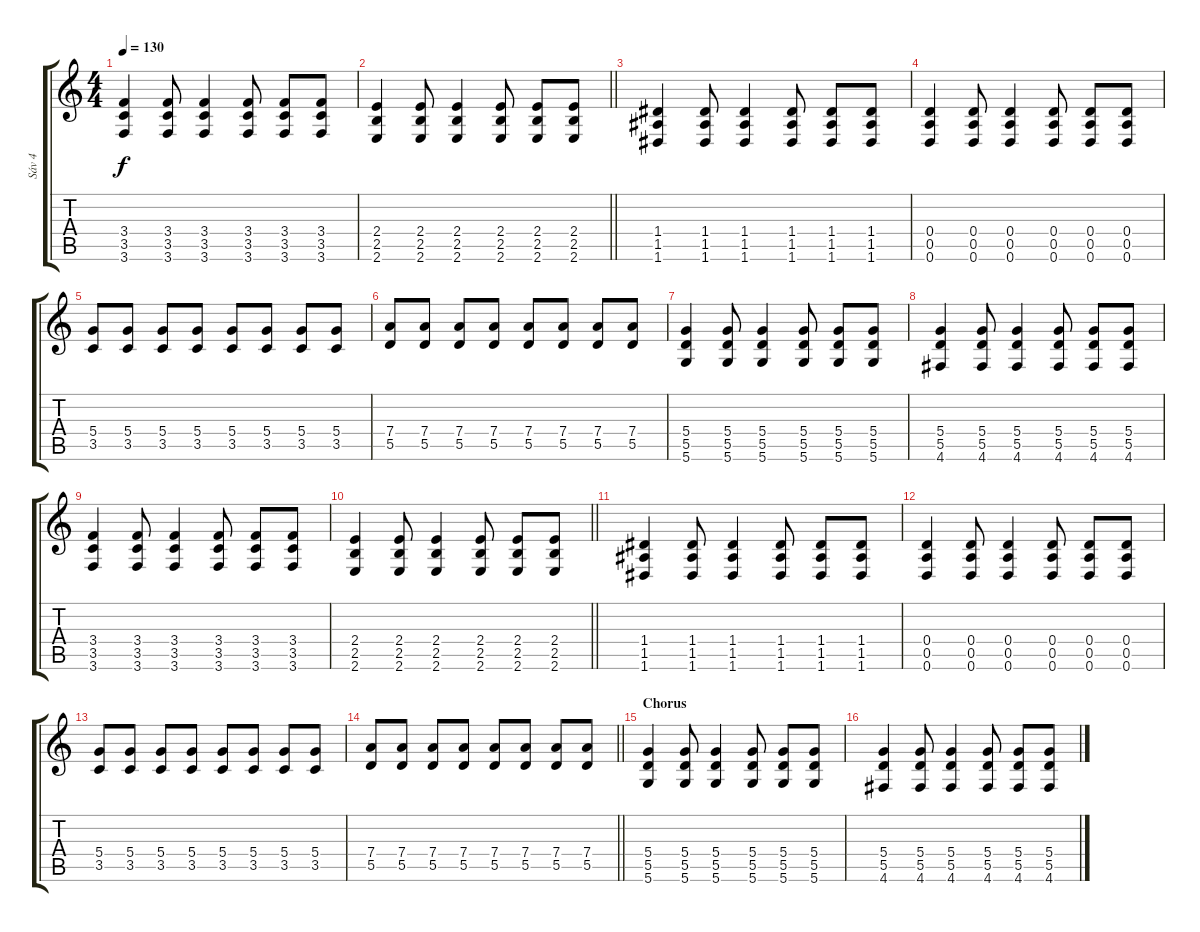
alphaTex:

\track ("Sáv 4" "Sáv 4") {instrument overdrivenguitar}
\staff {score tabs}
\tuning (E4 B3 G3 D3 A2 D2) {hide}
\ts (4 4)
\tempo 130
\clef g2
\ks c
(3.4 3.5 3.6).4{dy f} (3.4 3.5 3.6).8 (3.4 3.5 3.6).4 (3.4 3.5 3.6).8 (3.4 3.5 3.6).8 (3.4 3.5 3.6).8 |
\barLineRight lightlight
(2.4 2.5 2.6).4 (2.4 2.5 2.6).8 (2.4 2.5 2.6).4 (2.4 2.5 2.6).8 (2.4 2.5 2.6).8 (2.4 2.5 2.6).8 |
(1.4 1.5 1.6).4 (1.4 1.5 1.6).8 (1.4 1.5 1.6).4 (1.4 1.5 1.6).8 (1.4 1.5 1.6).8 (1.4 1.5 1.6).8 |
(0.4 0.5 0.6).4 (0.4 0.5 0.6).8 (0.4 0.5 0.6).4 (0.4 0.5 0.6).8 (0.4 0.5 0.6).8 (0.4 0.5 0.6).8 |
(5.4 3.5).8 (5.4 3.5).8 (5.4 3.5).8 (5.4 3.5).8 (5.4 3.5).8 (5.4 3.5).8 (5.4 3.5).8 (5.4 3.5).8 |
(7.4 5.5).8 (7.4 5.5).8 (7.4 5.5).8 (7.4 5.5).8 (7.4 5.5).8 (7.4 5.5).8 (7.4 5.5).8 (7.4 5.5).8 |
(5.4 5.5 5.6).4 (5.4 5.5 5.6).8 (5.4 5.5 5.6).4 (5.4 5.5 5.6).8 (5.4 5.5 5.6).8 (5.4 5.5 5.6).8 |
(5.4 5.5 4.6).4 (5.4 5.5 4.6).8 (5.4 5.5 4.6).4 (5.4 5.5 4.6).8 (5.4 5.5 4.6).8 (5.4 5.5 4.6).8 |
(3.4 3.5 3.6).4 (3.4 3.5 3.6).8 (3.4 3.5 3.6).4 (3.4 3.5 3.6).8 (3.4 3.5 3.6).8 (3.4 3.5 3.6).8 |
\barLineRight lightlight
(2.4 2.5 2.6).4 (2.4 2.5 2.6).8 (2.4 2.5 2.6).4 (2.4 2.5 2.6).8 (2.4 2.5 2.6).8 (2.4 2.5 2.6).8 |
(1.4 1.5 1.6).4 (1.4 1.5 1.6).8 (1.4 1.5 1.6).4 (1.4 1.5 1.6).8 (1.4 1.5 1.6).8 (1.4 1.5 1.6).8 |
(0.4 0.5 0.6).4 (0.4 0.5 0.6).8 (0.4 0.5 0.6).4 (0.4 0.5 0.6).8 (0.4 0.5 0.6).8 (0.4 0.5 0.6).8 |
(5.4 3.5).8 (5.4 3.5).8 (5.4 3.5).8 (5.4 3.5).8 (5.4 3.5).8 (5.4 3.5).8 (5.4 3.5).8 (5.4 3.5).8 |
\barLineRight lightlight
(7.4 5.5).8 (7.4 5.5).8 (7.4 5.5).8 (7.4 5.5).8 (7.4 5.5).8 (7.4 5.5).8 (7.4 5.5).8 (7.4 5.5).8 |
\section ("" "Chorus")
(5.4 5.5 5.6).4 (5.4 5.5 5.6).8 (5.4 5.5 5.6).4 (5.4 5.5 5.6).8 (5.4 5.5 5.6).8 (5.4 5.5 5.6).8 |
(5.4 5.5 4.6).4 (5.4 5.5 4.6).8 (5.4 5.5 4.6).4 (5.4 5.5 4.6).8 (5.4 5.5 4.6).8 (5.4 5.5 4.6).8
